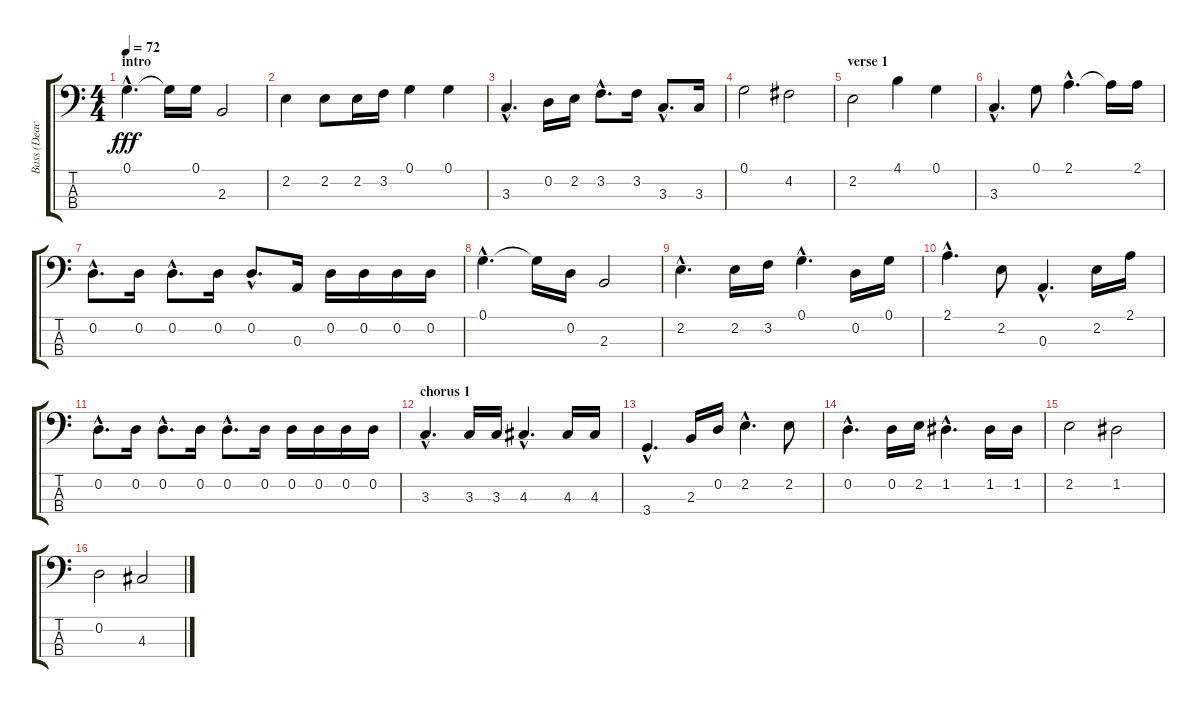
\track ("Bass (Deacon)" "Bass (Deac") {instrument electricbassfinger}
\staff {score tabs}
\tuning (G2 D2 A1 E1) {hide}
\ts (4 4)
\section ("" "intro")
\tempo 72
\clef f4
\ks c
0.1{hac}.4{d dy fff instrument electricbassfinger} 0.1{t}.16 0.1.16 2.3.2 |
2.2.4 2.2.8 2.2.16 3.2.16 0.1.4 0.1.4 |
3.3{hac}.4{d} 0.2.16 2.2.16 3.2{hac}.8{d} 3.2.16 3.3{hac}.8{d} 3.3.16 |
0.1.2 4.2.2 |
\section ("" "verse 1")
2.2.2 4.1.4 0.1.4 |
3.3{hac}.4{d} 0.1.8 2.1{hac}.4{d} 2.1{t}.16 2.1.16 |
0.2{hac}.8{d} 0.2.16 0.2{hac}.8{d} 0.2.16 0.2{hac}.8{d} 0.3.16 0.2.16 0.2.16 0.2.16 0.2.16 |
0.1{hac}.4{d} 0.1{t}.16 0.2.16 2.3.2 |
2.2{hac}.4{d} 2.2.16 3.2.16 0.1{hac}.4{d} 0.2.16 0.1.16 |
2.1{hac}.4{d} 2.2.8 0.3{hac}.4{d} 2.2.16 2.1.16 |
0.2{hac}.8{d} 0.2.16 0.2{hac}.8{d} 0.2.16 0.2{hac}.8{d} 0.2.16 0.2.16 0.2.16 0.2.16 0.2.16 |
\section ("" "chorus 1")
3.3{hac}.4{d} 3.3.16 3.3.16 4.3{hac}.4{d} 4.3.16 4.3.16 |
3.4{hac}.4{d} 2.3.16 0.2.16 2.2{hac}.4{d} 2.2.8 |
0.2{hac}.4{d} 0.2.16 2.2.16 1.2{hac}.4{d} 1.2.16 1.2.16 |
2.2.2 1.2.2 |
0.2.2 4.3.2
